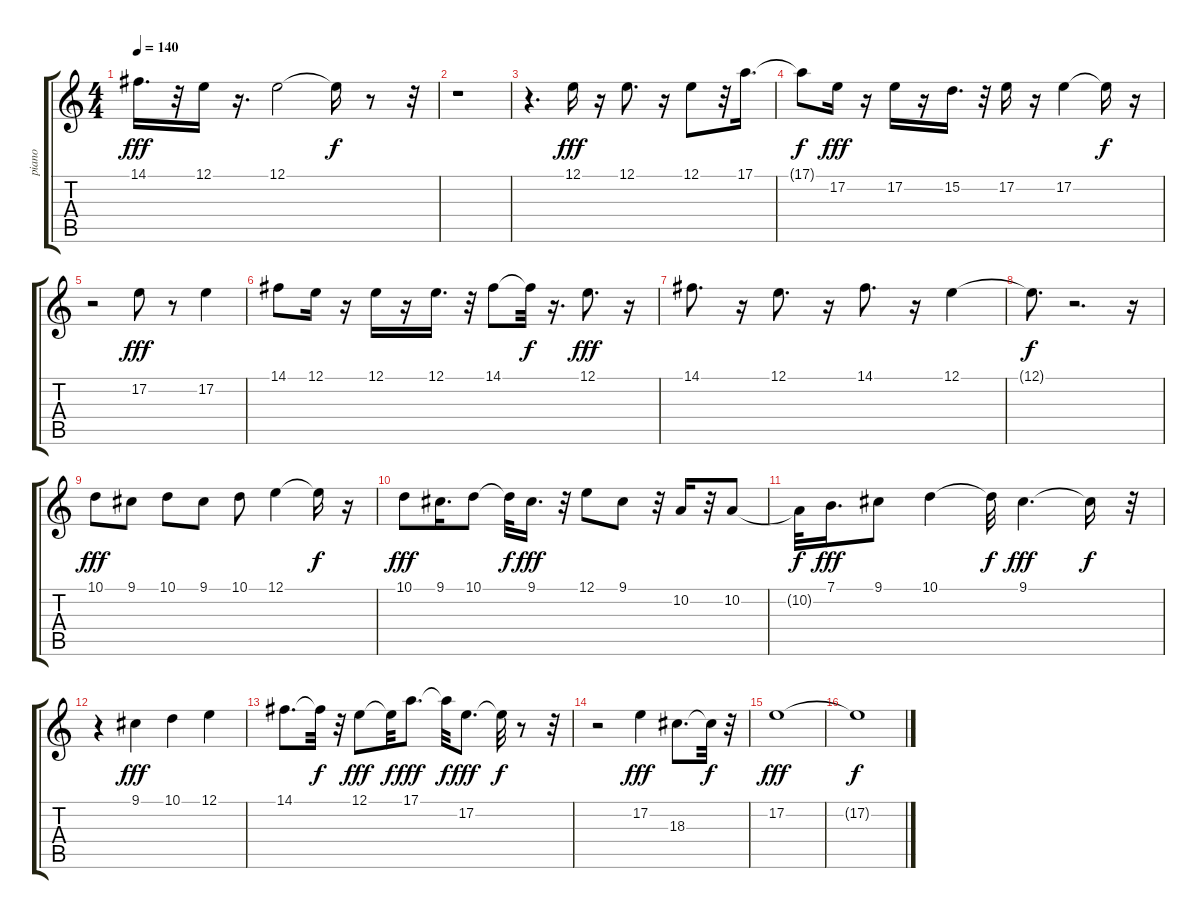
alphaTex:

\track ("piano" "piano") {instrument acousticgrandpiano}
\staff {score tabs}
\tuning (E4 B3 G3 D3 A2 E2) {hide}
\ts (4 4)
\tempo 140
\clef g2
\ks c
14.1.16{d dy fff} r.32 12.1.16 r.16{d} 12.1.2 12.1{t}.16{dy f} r.8 r.32 |
r.1 |
r.4{d} 12.1.16{dy fff} r.16 12.1.8{d} r.16 12.1.8 r.32 17.1.16{d} |
17.1{t}.8{dy f} 17.2.16{dy fff} r.16 17.2.16 r.16 15.2.16{d} r.32 17.2.16 r.16 17.2.4 17.2{t}.16{dy f} r.16 |
r.2 17.2.8{dy fff} r.8 17.2.4 |
14.1.8 12.1.16 r.16 12.1.16 r.16 12.1.16{d} r.32 14.1.8 14.1{t}.32{dy f} r.16{d} 12.1.8{d dy fff} r.16 |
14.1.8{d} r.16 12.1.8{d} r.16 14.1.8{d} r.16 12.1.4 |
12.1{t}.8{d dy f} r.2{d} r.16 |
10.1.8{dy fff} 9.1.8 10.1.8 9.1.8 10.1.8 12.1.4 12.1{t}.16{dy f} r.16 |
10.1.8{dy fff} 9.1.16{d} 10.1.8 10.1{t}.32{dy f} 9.1.16{d dy fff} r.32 12.1.8 9.1.8 r.32 10.2.16 r.32 10.2.8 |
10.2{t}.32{dy f} 7.1.16{d dy fff} 9.1.8 10.1.4 10.1{t}.32{dy f} 9.1.4{d dy fff} 9.1{t}.16{dy f} r.32 |
r.4 9.1.4{dy fff} 10.1.4 12.1.4 |
14.1.8{d} 14.1{t}.32{dy f} r.32 12.1.8{dy fff} 12.1{t}.32{dy f} 17.1.8{d dy fff} 17.1{t}.32{dy f} 17.2.8{d dy fff} 17.2{t}.32{dy f} r.8 r.32 |
r.2 17.2.4{dy fff} 18.3.8{d} 18.3{t}.32{dy f} r.32 |
17.2.1{dy fff} |
17.2{t}.1{dy f}
